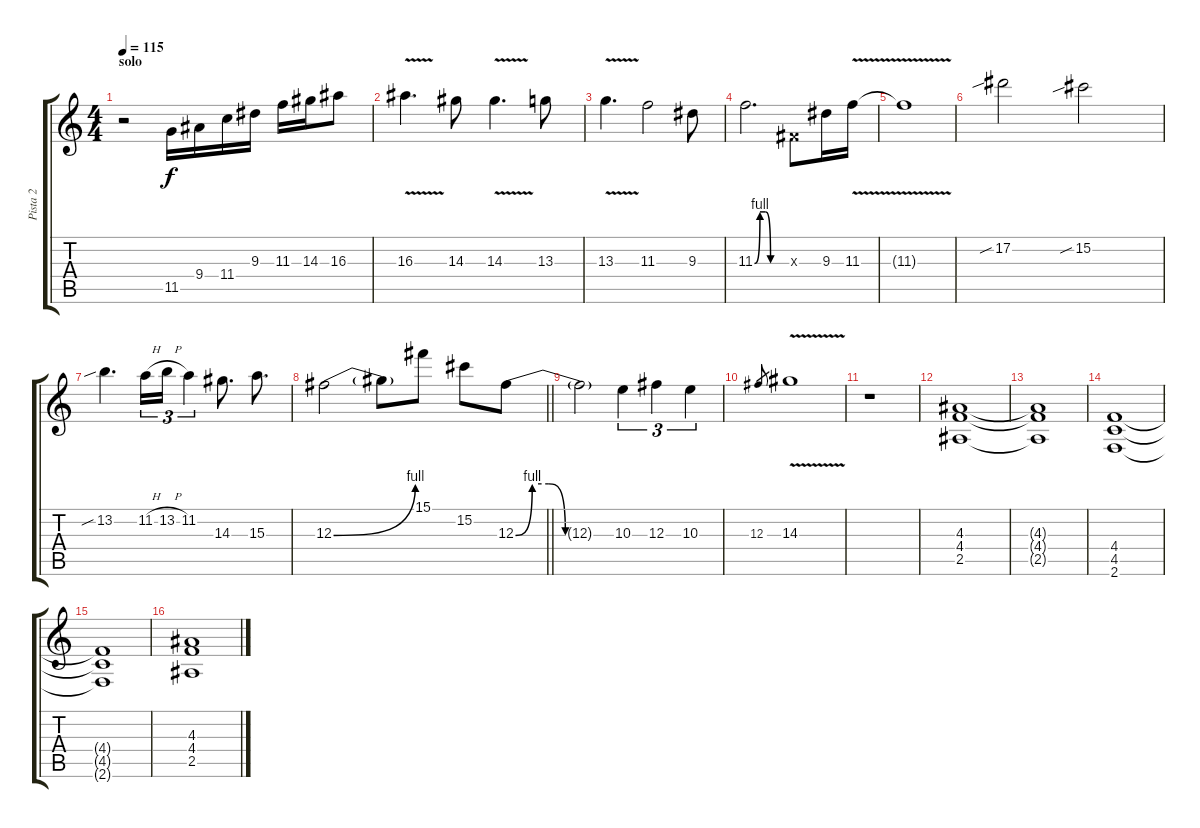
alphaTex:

\track ("Pista 2" "Pista 2") {instrument overdrivenguitar}
\staff {score tabs}
\tuning (Eb4 Bb3 Gb3 Db3 Ab2 Eb2) {hide}
\ts (4 4)
\section ("" "solo")
\tempo 115
\clef g2
\ks c
r.2{dy f volume 16 balance 8 instrument overdrivenguitar} 11.5.16 9.4.16 11.4.16 9.3.16 11.3.16 14.3.16 16.3.8 |
16.3{v}.4{d} 14.3.8 14.3{v}.4{d} 13.3.8 |
13.3{v}.4{d} 11.3.2 9.3.8 |
11.3{be (custom 0 0 10 4 20 4 30 0 60 0)}.2{d} 0.3{x}.8 9.3.16 11.3{v}.16 |
11.3{t}.1 |
17.2{sib}.2 15.2{sib}.2 |
13.2{sib}.4{d} 11.2{h}.16{tu (3 2)} 13.2{h}.16{tu (3 2)} 11.2.4{tu (3 2)} 14.3.8{d} 15.3.8{d} |
\barLineRight lightlight
12.3{be (bend 0 0 60 4)}.2 12.3{t}.8 15.1.8 15.2.8 12.3{be (custom 0 0 10 4 20 4 30 0 60 0)}.8 |
12.3{t}.2 10.3.4{tu (3 2)} 12.3.4{tu (3 2)} 10.3.4{tu (3 2)} |
12.3.8{gr} 14.3{v}.1 |
r.1 |
(4.3 4.4 2.5).1 |
(4.3{t} 4.4{t} 2.5{t}).1 |
(4.4 4.5 2.6).1 |
(4.4{t} 4.5{t} 2.6{t}).1 |
(4.3 4.4 2.5).1
